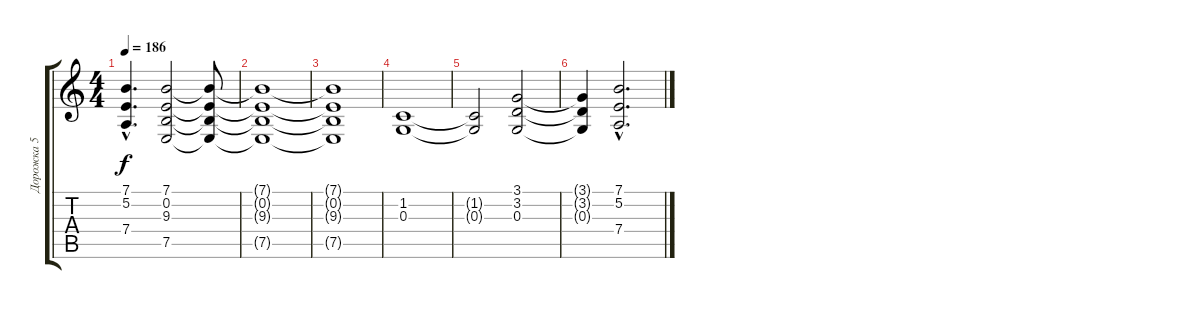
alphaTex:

\track ("Дорожка 5" "Дорожка 5") {instrument stringensemble1}
\staff {score tabs}
\tuning (E4 B3 G3 D3 A2 E2) {hide}
\ts (4 4)
\tempo 186
\clef g2
\ks c
(7.1{hac t} 5.2{hac t} 7.4{hac t}).4{d dy f} (7.1 0.2 9.3 7.5).2 (7.1{t} 0.2{t} 9.3{t} 7.5{t}).8 |
(7.1{t} 0.2{t} 9.3{t} 7.5{t}).1 |
(7.1{t} 0.2{t} 9.3{t} 7.5{t}).1 |
(1.2 0.3).1 |
(1.2{t} 0.3{t}).2 (3.1 3.2 0.3).2 |
(3.1{t} 3.2{t} 0.3{t}).4 (7.1{hac} 5.2{hac} 7.4{hac}).2{d}
